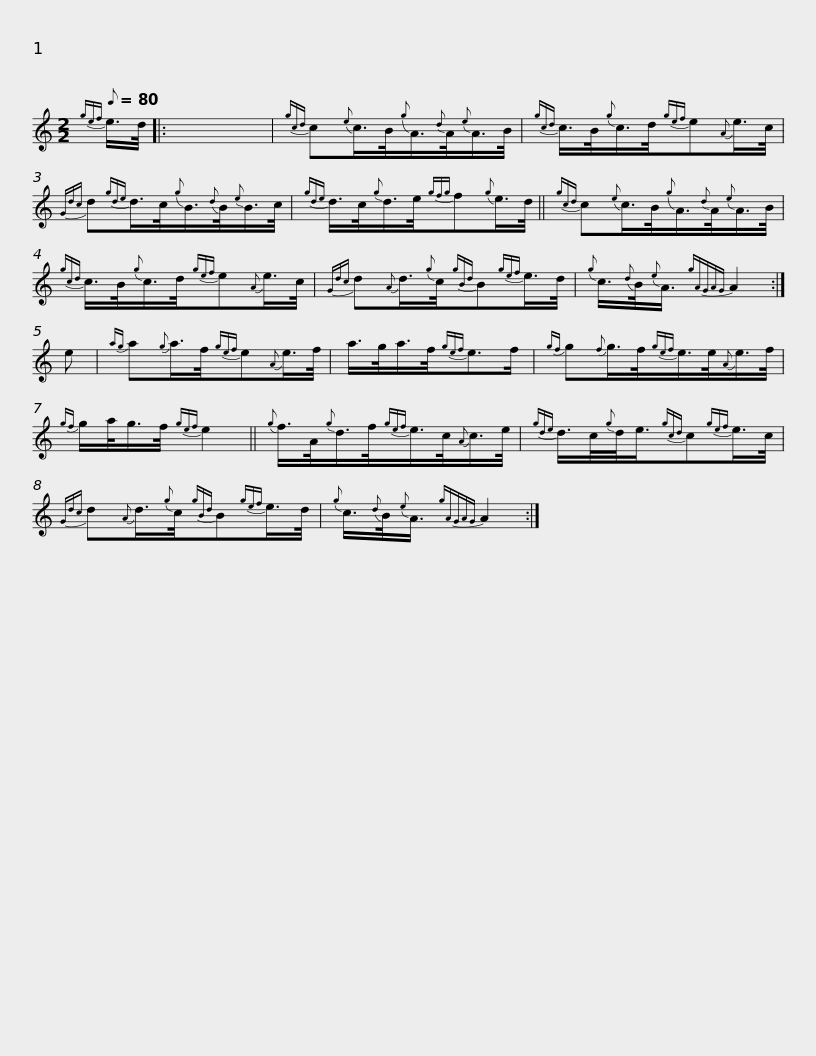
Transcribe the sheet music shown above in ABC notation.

X:1
L:1/8
Q:1/8=80
M:2/2
I:linebreak $
K:C
V:1 treble
V:1
{gef} e/>d/ |: x8 |{gcd} c{e}c/>B/{g}A3/4{d}A/4{e}A/>B/ |{gcd} c/>B/{g}c/>d/{gef}e{A}e/>c/ |${Gdc} d{gde}d/>c/{g}B3/4{d}B/4{e}B/>c/ | %5
{gde} d/>c/{g}d/>e/{gfg}f{g}e/>d/ ||{gcd} c{e}c/>B/{g}A3/4{d}A/4{e}A/>B/ |${gcd} c/>B/{g}c/>d/{gef}e{A}e/>c/ |{Gdc} d{A}d3/4{g}c/4{gBd}B{gef}e/>d/ |{g} c3/4{d}B/4{e}A3/4{gAGAG} A2 :|$ %10
 e |{ag} a{g}a/>f/{gef}e{A}e/>f/ | a/>g/a/>f/{gef}e>f |{gf} g{f}g/>f/{gef}e/>e/{A}e/>f/ |${gf} g/a/<g/f/4{gef} e2 || %15
{g} f/>A/{g}d/>f/{gef}e/>c/{A}c/>e/ |{gde} d/>c/{g}d/<e/{gcd}c{gef}e/>c/ |${Gdc} d{A}d3/4{g}c/4{gBd}B{gef}e/>d/ |{g} c3/4{d}B/4{e}A3/4{gAGAG} A2 :| %19
